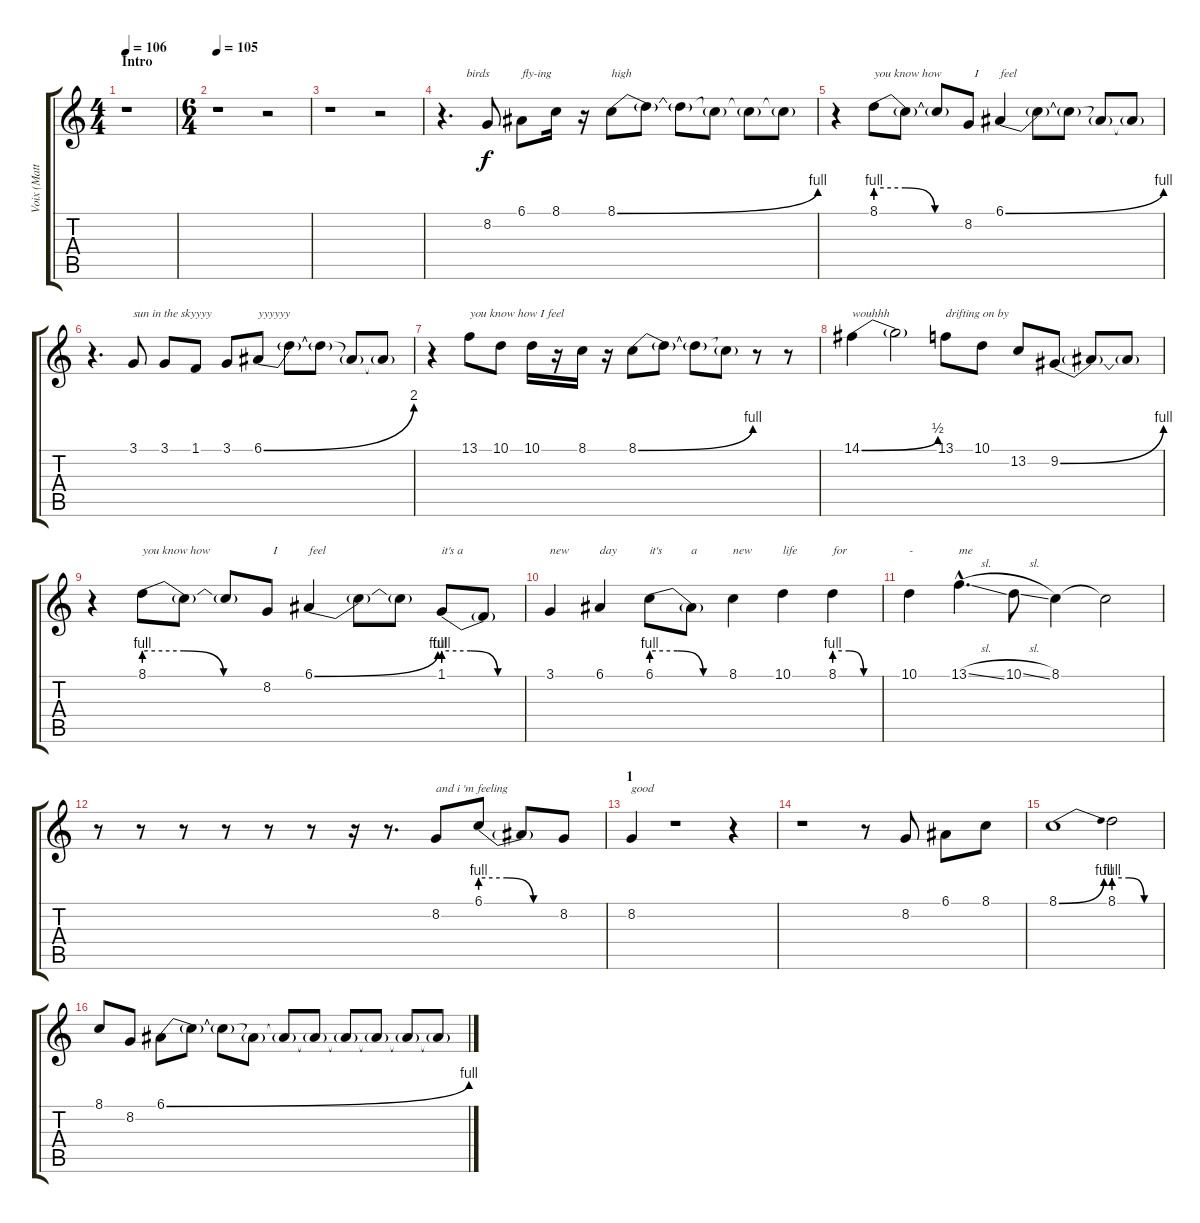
\track ("Voix (Matt)" "Voix (Matt") {instrument lead3calliope}
\staff {score tabs}
\tuning (E4 B3 G3 D3 A2 E2) {hide}
\ts (4 4)
\section ("" "Intro")
\tempo 106
\tempo 82
\tempo 106
\clef g2
\ks c
r.1{dy f instrument lead3calliope} |
\ts (6 4)
\tempo 105
r.1 r.2 |
r.1 r.2 |
r.4{d txt "        birds"} 8.2.8 6.1.8{txt "fly-ing"} 8.1.16 r.16 8.1{be (bend 0 0 60 4)}.8{txt "high"} 8.1{t}.8 8.1{t}.8 8.1{t}.8 8.1{t}.8 8.1{t}.8 |
r.4 8.1{be (custom 0 4 20 4 40 0 60 0)}.8{txt "you know how "} 8.1{t}.8 8.1{t}.8 8.2.8{txt "  I "} 6.1{be (bend 0 0 60 4)}.4{txt "feel"} 6.1{t}.8 6.1{t}.8 6.1{t}.8 6.1{t}.8 |
r.4{d} 3.1.8{txt "sun in the skyyyy"} 3.1.8 1.1.8 3.1.8 6.1{be (bend 0 0 60 8)}.8{txt "yyyyyy"} 6.1{t}.8 6.1{t}.8 6.1{t}.8 6.1{t}.8 |
r.4 13.1.8{txt "you know how I feel"} 10.1.8 10.1.16 r.16 8.1.16 r.16 8.1{be (bend 0 0 60 4)}.8 8.1{t}.8 8.1{t}.8 8.1{t}.8 r.8 r.8 |
14.1{be (bend 0 0 60 2)}.4{txt "wouhhh"} 14.1{t}.2 13.1.8{txt "drifting on by"} 10.1.8 13.2.8 9.2{be (bend 0 0 60 4)}.8 9.2{t}.8 9.2{t}.8 |
r.4 8.1{be (custom 0 4 20 4 40 0 60 0)}.8{txt "you know how "} 8.1{t}.8 8.1{t}.8 8.2.8{txt "  I "} 6.1{be (bend 0 0 60 4)}.4{txt "feel"} 6.1{t}.8 6.1{t}.8 1.1{be (custom 0 4 20 4 40 0 60 0)}.8{txt "it's a"} 1.1{t}.8 |
3.1.4{txt "new"} 6.1.4{txt "day"} 6.1{be (custom 0 4 20 4 40 0 60 0)}.8{txt "it's"} 6.1{t}.8{txt "a"} 8.1.4{txt "new"} 10.1.4{txt "life"} 8.1{be (custom 0 4 20 4 40 0 60 0)}.4{txt "for"} |
10.1.4{txt "-"} 13.1{sl hac}.4{d txt "me"} 10.1{sl}.8 8.1.4 8.1{t}.2 |
r.8 r.8 r.8 r.8 r.8 r.8 r.16 r.8{d} 8.2.8{txt "and i 'm feeling "} 6.1{be (custom 0 4 20 4 40 0 60 0)}.8 6.1{t}.8 8.2.8 |
\section ("" "1")
8.2.4{txt "good"} r.1 r.4 |
r.1 r.8 8.2.8 6.1.8 8.1.8 |
8.1{be (bend 0 0 60 4)}.1 8.1{be (custom 0 4 20 4 40 0 60 0)}.2 |
8.1.8 8.2.8 6.1{be (bend 0 0 60 4)}.8 6.1{t}.8 6.1{t}.8 6.1{t}.8 6.1{t}.8 6.1{t}.8 6.1{t}.8 6.1{t}.8 6.1{t}.8 6.1{t}.8
